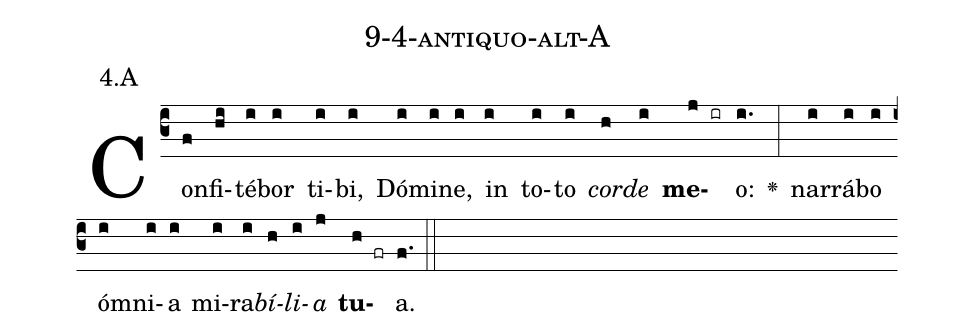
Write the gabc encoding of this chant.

name: 9-4-antiquo-alt-A;
annotation: 4.A;
%%
(c3)Con(f)fi(hi)té(i)bor(i) ti(i)bi,(i) Dó(i)mi(i)ne,(i) in(i) to(i)to(i) <i>cor</i>(h)<i>de</i>(i) <b>me</b>(j ir)o:(i.) <v>\greheightstar</v>(:) nar(i)rá(i)bo(i) óm(i)ni(i)a(i) mi(i)ra(i)<i>bí</i>(h)<i>li</i>(i)<i>a</i>(j) <b>tu</b>(h fr)a.(f.) (::)


%E(i) u(h) o(i) u(j) a(h) e.(f.) (::)
